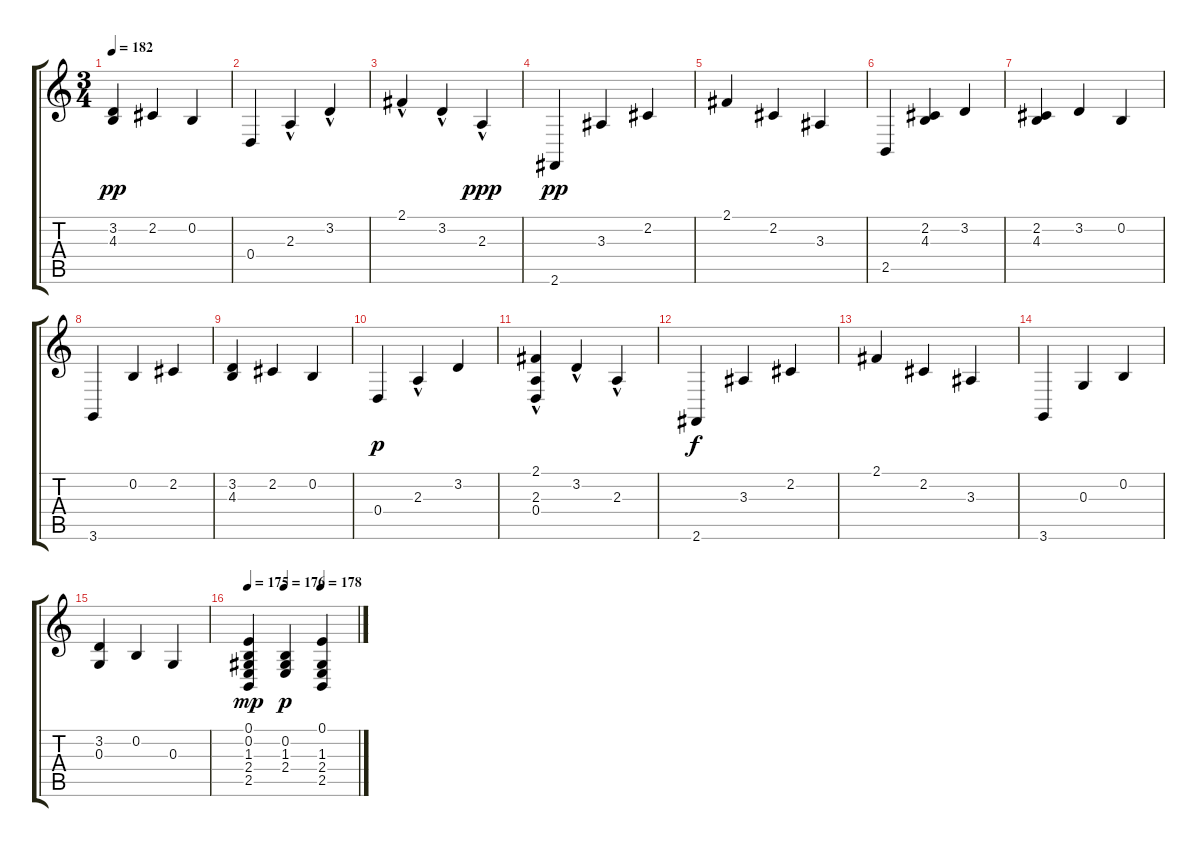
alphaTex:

\track "" {instrument acousticgrandpiano}
\staff {score tabs}
\tuning (E4 B3 G3 D3 A2 E2) {hide}
\ts (3 4)
\tempo 182
\clef g2
\ks c
(3.2 4.3).4{dy pp} 2.2.4 0.2.4 |
0.4.4 2.3{hac}.4 3.2{hac}.4 |
2.1{hac}.4 3.2{hac}.4 2.3{hac}.4{dy ppp} |
2.6.4{dy pp} 3.3.4 2.2.4 |
2.1.4 2.2.4 3.3.4 |
2.5.4 (2.2 4.3).4 3.2.4 |
(2.2 4.3).4 3.2.4 0.2.4 |
3.6.4 0.2.4 2.2.4 |
(3.2 4.3).4 2.2.4 0.2.4 |
0.4.4{dy p} 2.3{hac}.4 3.2.4 |
(2.1{hac} 2.3 0.4).4 3.2{hac}.4 2.3{hac}.4 |
2.6.4{dy f} 3.3.4 2.2.4 |
2.1.4 2.2.4 3.3.4 |
3.6.4 0.3.4 0.2.4 |
(3.2 0.3).4 0.2.4 0.3.4 |
\tempo 175
\tempo (176 0.3333333333333333)
\tempo (178 0.6666666666666666)
(0.1 0.2 1.3 2.4 2.5).4{dy mp} (0.2 1.3 2.4).4{dy p} (0.1 1.3 2.4 2.5).4
